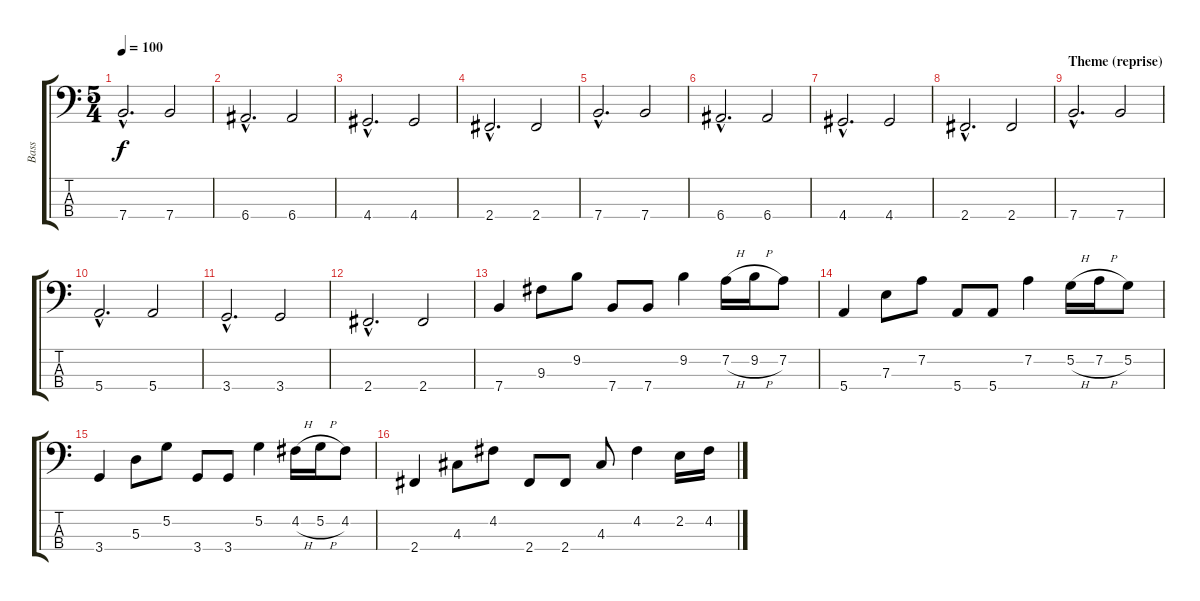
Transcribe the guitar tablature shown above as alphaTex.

\track ("Bass" "Bass") {instrument electricbasspick}
\staff {score tabs}
\tuning (G2 D2 A1 E1) {hide}
\ts (5 4)
\tempo 100
\clef f4
\ks c
7.4{hac}.2{d dy f} 7.4.2 |
6.4{hac}.2{d} 6.4.2 |
4.4{hac}.2{d} 4.4.2 |
2.4{hac}.2{d} 2.4.2 |
7.4{hac}.2{d} 7.4.2 |
6.4{hac}.2{d} 6.4.2 |
4.4{hac}.2{d} 4.4.2 |
2.4{hac}.2{d} 2.4.2 |
\section ("" "Theme (reprise)")
7.4{hac}.2{d} 7.4.2 |
5.4{hac}.2{d} 5.4.2 |
3.4{hac}.2{d} 3.4.2 |
2.4{hac}.2{d} 2.4.2 |
7.4.4{volume 16 instrument slapbass1} 9.3.8 9.2.8 7.4.8 7.4.8 9.2.4 7.2{h}.16 9.2{h}.16 7.2.8 |
5.4.4 7.3.8 7.2.8 5.4.8 5.4.8 7.2.4 5.2{h}.16 7.2{h}.16 5.2.8 |
3.4.4 5.3.8 5.2.8 3.4.8 3.4.8 5.2.4 4.2{h}.16 5.2{h}.16 4.2.8 |
2.4.4 4.3.8 4.2.8 2.4.8 2.4.8 4.3.8 4.2.4 2.2.16 4.2.16
